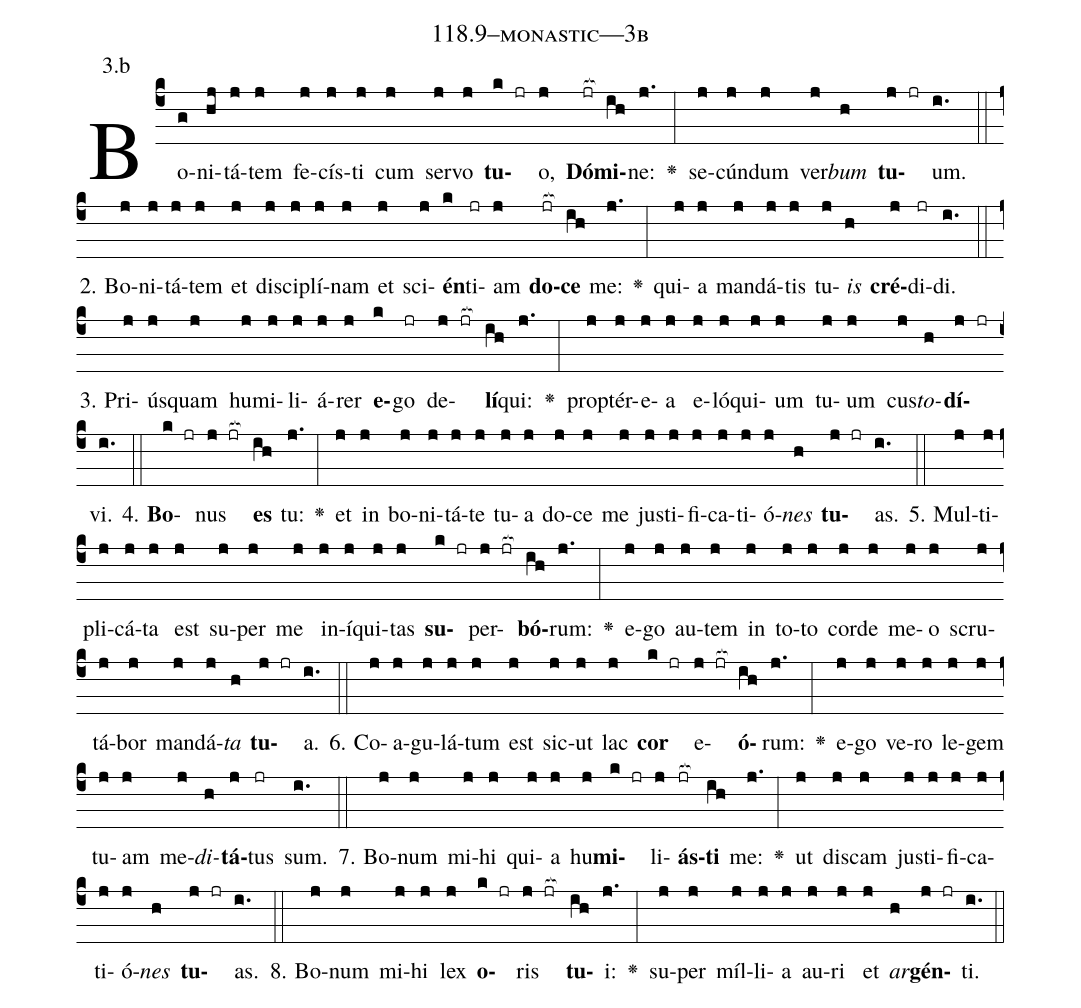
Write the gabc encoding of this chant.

name: 118.9--monastic---3b;
annotation: 3.b;
%%
(c4)Bo(g)ni(hj)tá(j)tem(j) fe(j)cís(j)ti(j) cum(j) ser(j)vo(j) <b>tu</b>(k jr)o,(j) <b>Dó</b>(jr[ocb:1{])<b>mi</b>(ih[ocb:0}])ne:(j.) <v>\greheightstar</v>(:) se(j)cún(j)dum(j) ver(j)<i>bum</i>(h) <b>tu</b>(j jr)um.(i.) (::)
2. Bo(j)ni(j)tá(j)tem(j) et(j) di(j)sci(j)plí(j)nam(j) et(j) sci(j)<b>én</b>(k)ti(jr)am(j) <b>do</b>(jr[ocb:1{])<b>ce</b>(ih[ocb:0}]) me:(j.) <v>\greheightstar</v>(:) qui(j)a(j) man(j)dá(j)tis(j) tu(j)<i>is</i>(h) <b>cré</b>(j)di(jr)di.(i.) (::)
3. Pri(j)ús(j)quam(j) hu(j)mi(j)li(j)á(j)rer(j) <b>e</b>(k)go(jr) de(j jr[ocb:1{])<b>lí</b>(ih[ocb:0}])qui:(j.) <v>\greheightstar</v>(:) prop(j)tér(j)e(j)a(j) e(j)ló(j)qui(j)um(j) tu(j)um(j) cus(j)<i>to</i>(h)<b>dí</b>(j jr)vi.(i.) (::)
4. <b>Bo</b>(k jr)nus(j jr[ocb:1{]) <b>es</b>(ih[ocb:0}]) tu:(j.) <v>\greheightstar</v>(:) et(j) in(j) bo(j)ni(j)tá(j)te(j) tu(j)a(j) do(j)ce(j) me(j) jus(j)ti(j)fi(j)ca(j)ti(j)ó(j)<i>nes</i>(h) <b>tu</b>(j jr)as.(i.) (::)
5. Mul(j)ti(j)pli(j)cá(j)ta(j) est(j) su(j)per(j) me(j) in(j)í(j)qui(j)tas(j) <b>su</b>(k jr)per(j jr[ocb:1{])<b>bó</b>(ih[ocb:0}])rum:(j.) <v>\greheightstar</v>(:) e(j)go(j) au(j)tem(j) in(j) to(j)to(j) cor(j)de(j) me(j)o(j) scru(j)tá(j)bor(j) man(j)dá(j)<i>ta</i>(h) <b>tu</b>(j jr)a.(i.) (::)
6. Co(j)a(j)gu(j)lá(j)tum(j) est(j) sic(j)ut(j) lac(j) <b>cor</b>(k jr) e(j jr[ocb:1{])<b>ó</b>(ih[ocb:0}])rum:(j.) <v>\greheightstar</v>(:) e(j)go(j) ve(j)ro(j) le(j)gem(j) tu(j)am(j) me(j)<i>di</i>(h)<b>tá</b>(j)tus(jr) sum.(i.) (::)
7. Bo(j)num(j) mi(j)hi(j) qui(j)a(j) hu(j)<b>mi</b>(k jr)li(j)<b>ás</b>(jr[ocb:1{])<b>ti</b>(ih[ocb:0}]) me:(j.) <v>\greheightstar</v>(:) ut(j) dis(j)cam(j) jus(j)ti(j)fi(j)ca(j)ti(j)ó(j)<i>nes</i>(h) <b>tu</b>(j jr)as.(i.) (::)
8. Bo(j)num(j) mi(j)hi(j) lex(j) <b>o</b>(k jr)ris(j jr[ocb:1{]) <b>tu</b>(ih[ocb:0}])i:(j.) <v>\greheightstar</v>(:) su(j)per(j) míl(j)li(j)a(j) au(j)ri(j) et(j) <i>ar</i>(h)<b>gén</b>(j jr)ti.(i.) (::)
